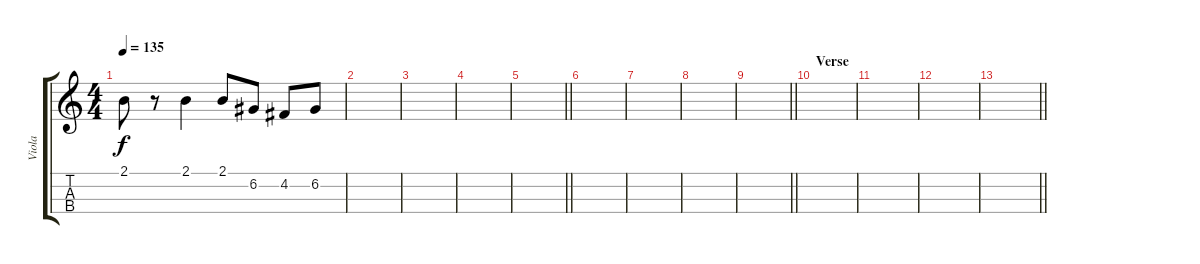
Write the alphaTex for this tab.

\track ("Viola" "Viola") {instrument viola}
\staff {score tabs}
\tuning (A4 D4 G3 C3) {hide}
\ts (4 4)
\tempo 135
\clef g2
\ks c
2.1.8{dy f} r.8 2.1.4 2.1.8 6.2.8 4.2.8 6.2.8 |
|
|
|
\barLineRight lightlight
|
|
|
|
\barLineRight lightlight
|
\section ("" "Verse")
|
|
|
\barLineRight lightlight
